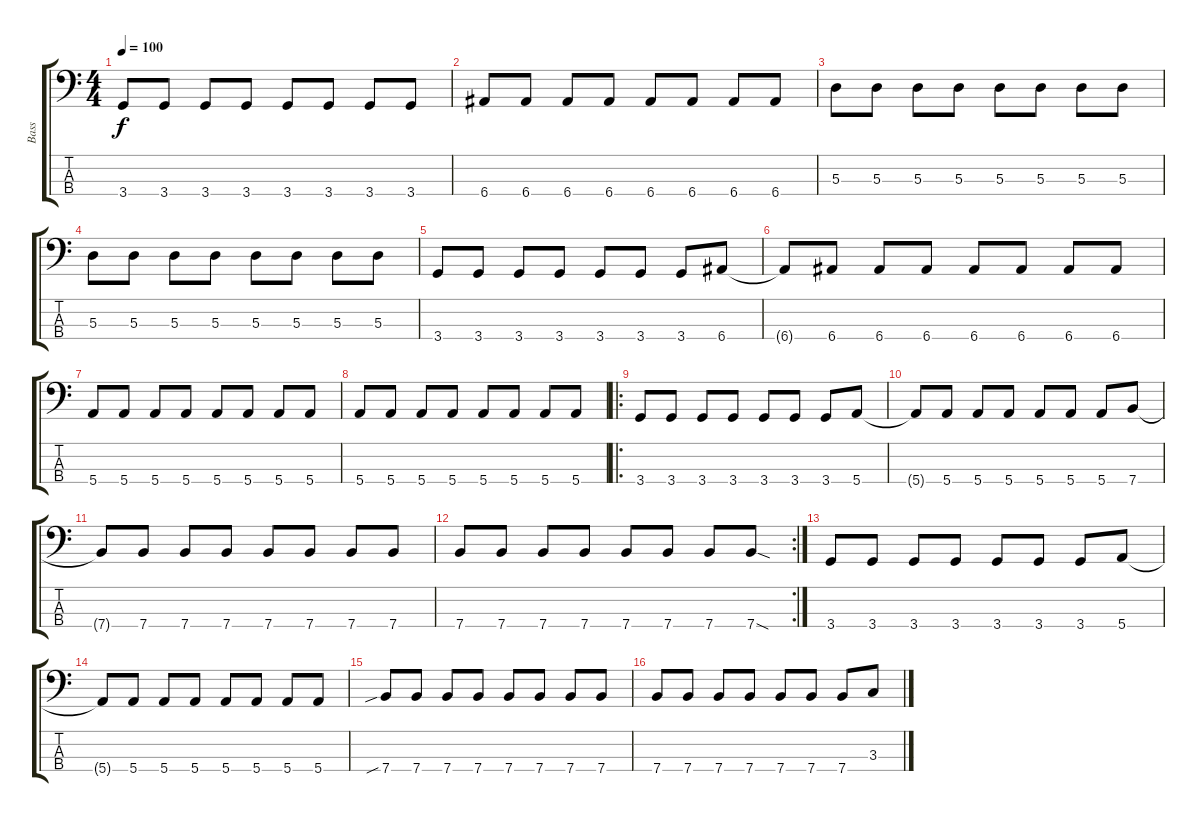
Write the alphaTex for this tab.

\track ("Bass" "Bass") {instrument electricbassfinger}
\staff {score tabs}
\tuning (G2 D2 A1 E1) {hide}
\ts (4 4)
\tempo 100
\clef f4
\ks c
3.4.8{dy f} 3.4.8 3.4.8 3.4.8 3.4.8 3.4.8 3.4.8 3.4.8 |
6.4.8 6.4.8 6.4.8 6.4.8 6.4.8 6.4.8 6.4.8 6.4.8 |
5.3.8 5.3.8 5.3.8 5.3.8 5.3.8 5.3.8 5.3.8 5.3.8 |
5.3.8 5.3.8 5.3.8 5.3.8 5.3.8 5.3.8 5.3.8 5.3.8 |
3.4.8 3.4.8 3.4.8 3.4.8 3.4.8 3.4.8 3.4.8 6.4.8 |
6.4{t}.8 6.4.8 6.4.8 6.4.8 6.4.8 6.4.8 6.4.8 6.4.8 |
5.4.8 5.4.8 5.4.8 5.4.8 5.4.8 5.4.8 5.4.8 5.4.8 |
5.4.8 5.4.8 5.4.8 5.4.8 5.4.8 5.4.8 5.4.8 5.4.8 |
\ro
3.4.8 3.4.8 3.4.8 3.4.8 3.4.8 3.4.8 3.4.8 5.4.8 |
5.4{t}.8 5.4.8 5.4.8 5.4.8 5.4.8 5.4.8 5.4.8 7.4.8 |
7.4{t}.8 7.4.8 7.4.8 7.4.8 7.4.8 7.4.8 7.4.8 7.4.8 |
\rc 2
7.4.8 7.4.8 7.4.8 7.4.8 7.4.8 7.4.8 7.4.8 7.4{sod}.8 |
3.4.8 3.4.8 3.4.8 3.4.8 3.4.8 3.4.8 3.4.8 5.4.8 |
5.4{t}.8 5.4.8 5.4.8 5.4.8 5.4.8 5.4.8 5.4.8 5.4.8 |
7.4{sib}.8 7.4.8 7.4.8 7.4.8 7.4.8 7.4.8 7.4.8 7.4.8 |
7.4.8 7.4.8 7.4.8 7.4.8 7.4.8 7.4.8 7.4.8 3.3.8
